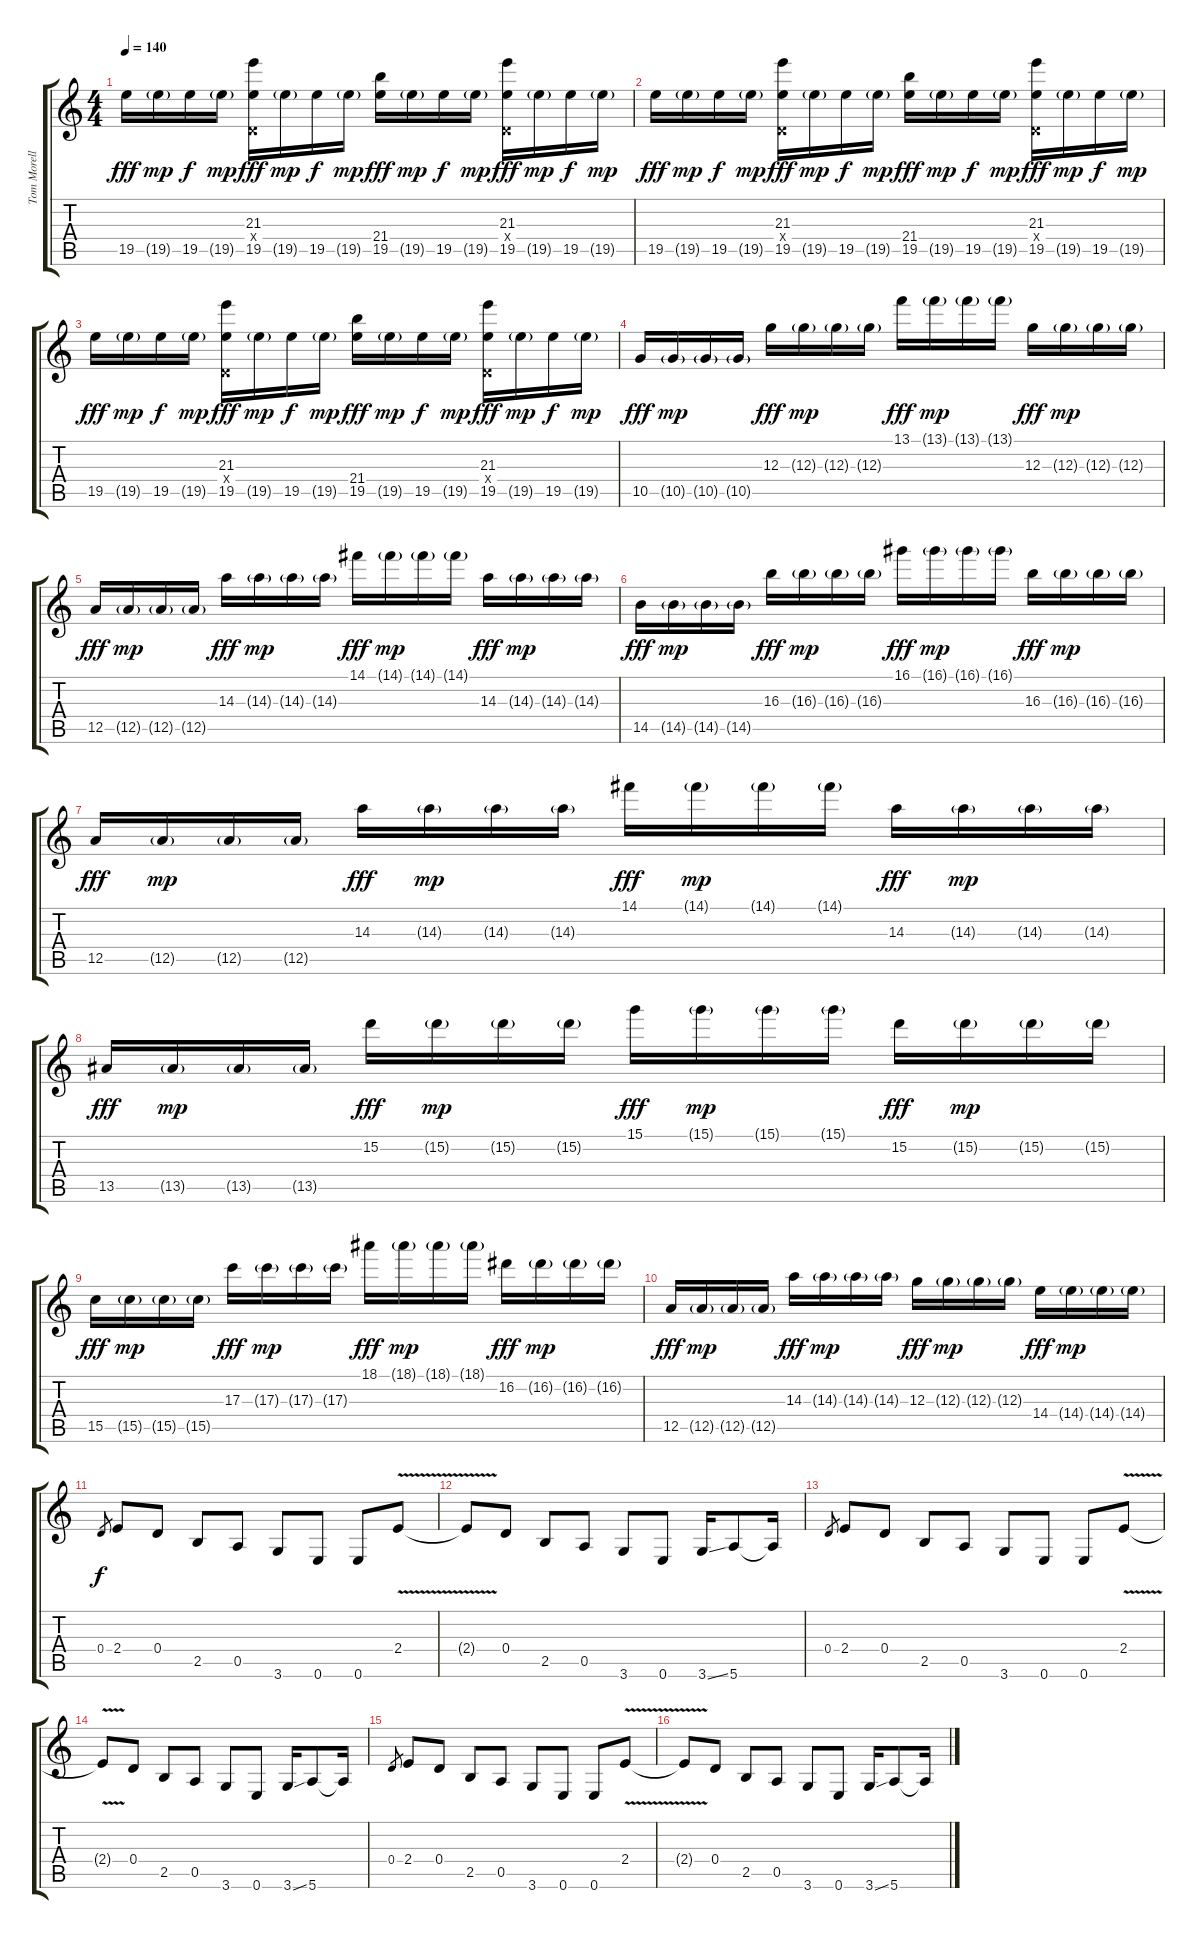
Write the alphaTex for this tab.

\track ("Tom Morello" "Tom Morell") {instrument distortionguitar}
\staff {score tabs}
\tuning (E4 B3 G3 D3 A2 E2) {hide}
\ts (4 4)
\tempo 140
\clef g2
\ks c
19.5.16{dy fff} 19.5{g}.16{dy mp} 19.5.16{dy f} 19.5{g}.16{dy mp} (21.3 0.4{x} 19.5).16{dy fff} 19.5{g}.16{dy mp} 19.5.16{dy f} 19.5{g}.16{dy mp} (21.4 19.5).16{dy fff} 19.5{g}.16{dy mp} 19.5.16{dy f} 19.5{g}.16{dy mp} (21.3 0.4{x} 19.5).16{dy fff} 19.5{g}.16{dy mp} 19.5.16{dy f} 19.5{g}.16{dy mp} |
19.5.16{dy fff} 19.5{g}.16{dy mp} 19.5.16{dy f} 19.5{g}.16{dy mp} (21.3 0.4{x} 19.5).16{dy fff} 19.5{g}.16{dy mp} 19.5.16{dy f} 19.5{g}.16{dy mp} (21.4 19.5).16{dy fff} 19.5{g}.16{dy mp} 19.5.16{dy f} 19.5{g}.16{dy mp} (21.3 0.4{x} 19.5).16{dy fff} 19.5{g}.16{dy mp} 19.5.16{dy f} 19.5{g}.16{dy mp} |
19.5.16{dy fff} 19.5{g}.16{dy mp} 19.5.16{dy f} 19.5{g}.16{dy mp} (21.3 0.4{x} 19.5).16{dy fff} 19.5{g}.16{dy mp} 19.5.16{dy f} 19.5{g}.16{dy mp} (21.4 19.5).16{dy fff} 19.5{g}.16{dy mp} 19.5.16{dy f} 19.5{g}.16{dy mp} (21.3 0.4{x} 19.5).16{dy fff} 19.5{g}.16{dy mp} 19.5.16{dy f} 19.5{g}.16{dy mp} |
10.5.16{dy fff} 10.5{g}.16{dy mp} 10.5{g}.16 10.5{g}.16 12.3.16{dy fff} 12.3{g}.16{dy mp} 12.3{g}.16 12.3{g}.16 13.1.16{dy fff} 13.1{g}.16{dy mp} 13.1{g}.16 13.1{g}.16 12.3.16{dy fff} 12.3{g}.16{dy mp} 12.3{g}.16 12.3{g}.16 |
12.5.16{dy fff} 12.5{g}.16{dy mp} 12.5{g}.16 12.5{g}.16 14.3.16{dy fff} 14.3{g}.16{dy mp} 14.3{g}.16 14.3{g}.16 14.1.16{dy fff} 14.1{g}.16{dy mp} 14.1{g}.16 14.1{g}.16 14.3.16{dy fff} 14.3{g}.16{dy mp} 14.3{g}.16 14.3{g}.16 |
14.5.16{dy fff} 14.5{g}.16{dy mp} 14.5{g}.16 14.5{g}.16 16.3.16{dy fff} 16.3{g}.16{dy mp} 16.3{g}.16 16.3{g}.16 16.1.16{dy fff} 16.1{g}.16{dy mp} 16.1{g}.16 16.1{g}.16 16.3.16{dy fff} 16.3{g}.16{dy mp} 16.3{g}.16 16.3{g}.16 |
12.5.16{dy fff} 12.5{g}.16{dy mp} 12.5{g}.16 12.5{g}.16 14.3.16{dy fff} 14.3{g}.16{dy mp} 14.3{g}.16 14.3{g}.16 14.1.16{dy fff} 14.1{g}.16{dy mp} 14.1{g}.16 14.1{g}.16 14.3.16{dy fff} 14.3{g}.16{dy mp} 14.3{g}.16 14.3{g}.16 |
13.5.16{dy fff} 13.5{g}.16{dy mp} 13.5{g}.16 13.5{g}.16 15.2.16{dy fff} 15.2{g}.16{dy mp} 15.2{g}.16 15.2{g}.16 15.1.16{dy fff} 15.1{g}.16{dy mp} 15.1{g}.16 15.1{g}.16 15.2.16{dy fff} 15.2{g}.16{dy mp} 15.2{g}.16 15.2{g}.16 |
15.5.16{dy fff} 15.5{g}.16{dy mp} 15.5{g}.16 15.5{g}.16 17.3.16{dy fff} 17.3{g}.16{dy mp} 17.3{g}.16 17.3{g}.16 18.1.16{dy fff} 18.1{g}.16{dy mp} 18.1{g}.16 18.1{g}.16 16.2.16{dy fff} 16.2{g}.16{dy mp} 16.2{g}.16 16.2{g}.16 |
12.5.16{dy fff} 12.5{g}.16{dy mp} 12.5{g}.16 12.5{g}.16 14.3.16{dy fff} 14.3{g}.16{dy mp} 14.3{g}.16 14.3{g}.16 12.3.16{dy fff} 12.3{g}.16{dy mp} 12.3{g}.16 12.3{g}.16 14.4.16{dy fff} 14.4{g}.16{dy mp} 14.4{g}.16 14.4{g}.16 |
0.4.8{gr dy f} 2.4.8 0.4.8 2.5.8 0.5.8 3.6.8 0.6.8 0.6.8 2.4{v}.8 |
2.4{t}.8 0.4.8 2.5.8 0.5.8 3.6.8 0.6.8 3.6{ss}.16 5.6.8 5.6{t}.16 |
0.4.8{gr} 2.4.8 0.4.8 2.5.8 0.5.8 3.6.8 0.6.8 0.6.8 2.4{v}.8 |
2.4{t}.8 0.4.8 2.5.8 0.5.8 3.6.8 0.6.8 3.6{ss}.16 5.6.8 5.6{t}.16 |
0.4.8{gr} 2.4.8 0.4.8 2.5.8 0.5.8 3.6.8 0.6.8 0.6.8 2.4{v}.8 |
2.4{t}.8 0.4.8 2.5.8 0.5.8 3.6.8 0.6.8 3.6{ss}.16 5.6.8 5.6{t}.16
